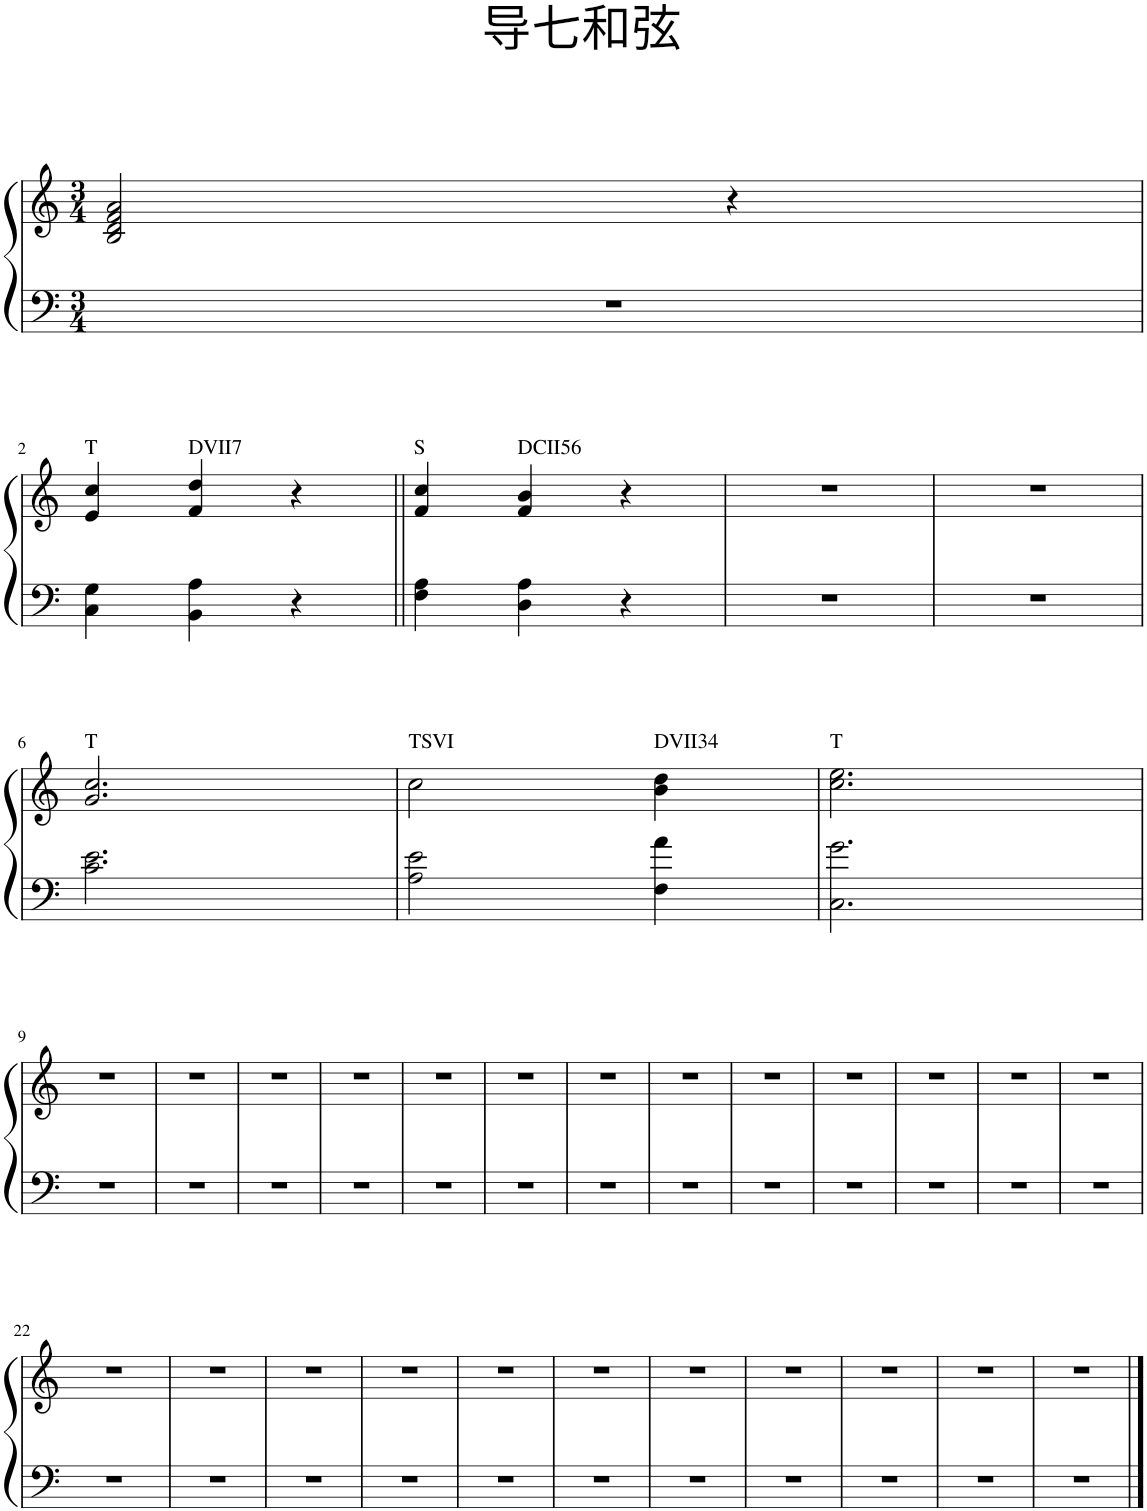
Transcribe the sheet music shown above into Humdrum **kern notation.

**kern	**kern
*part1	*part1
*staff2	*staff1
*I"钢琴	*
*clefF4	*clefG2
*k[]	*k[]
*M3/4	*M3/4
=1	=1
2.r	2B/ 2d/ 2f/ 2a/
.	4r
!!LO:LB:g=z
=2	=2
!	!LO:TX:a:t=T
4C\ 4G\	4e/ 4cc/
!	!LO:TX:a:t=DVII7
4BB\ 4A\	4f/ 4dd/
4r	4r
=3||	=3||
!	!LO:TX:a:t=S
4F\ 4A\	4f/ 4cc/
!	!LO:TX:a:t=DCII56
4D\ 4A\	4f/ 4b/
4r	4r
=4	=4
2.r	2.r
=5	=5
2.r	2.r
!!LO:LB:g=z
=6	=6
!	!LO:TX:a:t=T
2.c\ 2.e\	2.g/ 2.cc/
=7	=7
!	!LO:TX:a:t=TSVI
2A\ 2e\	2cc\
!	!LO:TX:a:t=DVII34
4F\ 4a\	4b\ 4dd\
=8	=8
!	!LO:TX:a:t=T
2.C\ 2.g\	2.cc\ 2.ee\
!!LO:LB:g=z
=9	=9
2.r	2.r
=10	=10
2.r	2.r
=11	=11
2.r	2.r
=12	=12
2.r	2.r
=13	=13
2.r	2.r
=14	=14
2.r	2.r
=15	=15
2.r	2.r
=16	=16
2.r	2.r
=17	=17
2.r	2.r
=18	=18
2.r	2.r
=19	=19
2.r	2.r
=20	=20
2.r	2.r
=21	=21
2.r	2.r
!!LO:LB:g=z
=22	=22
2.r	2.r
=23	=23
2.r	2.r
=24	=24
2.r	2.r
=25	=25
2.r	2.r
=26	=26
2.r	2.r
=27	=27
2.r	2.r
=28	=28
2.r	2.r
=29	=29
2.r	2.r
=30	=30
2.r	2.r
=31	=31
2.r	2.r
=32	=32
2.r	2.r
==	==
*-	*-
